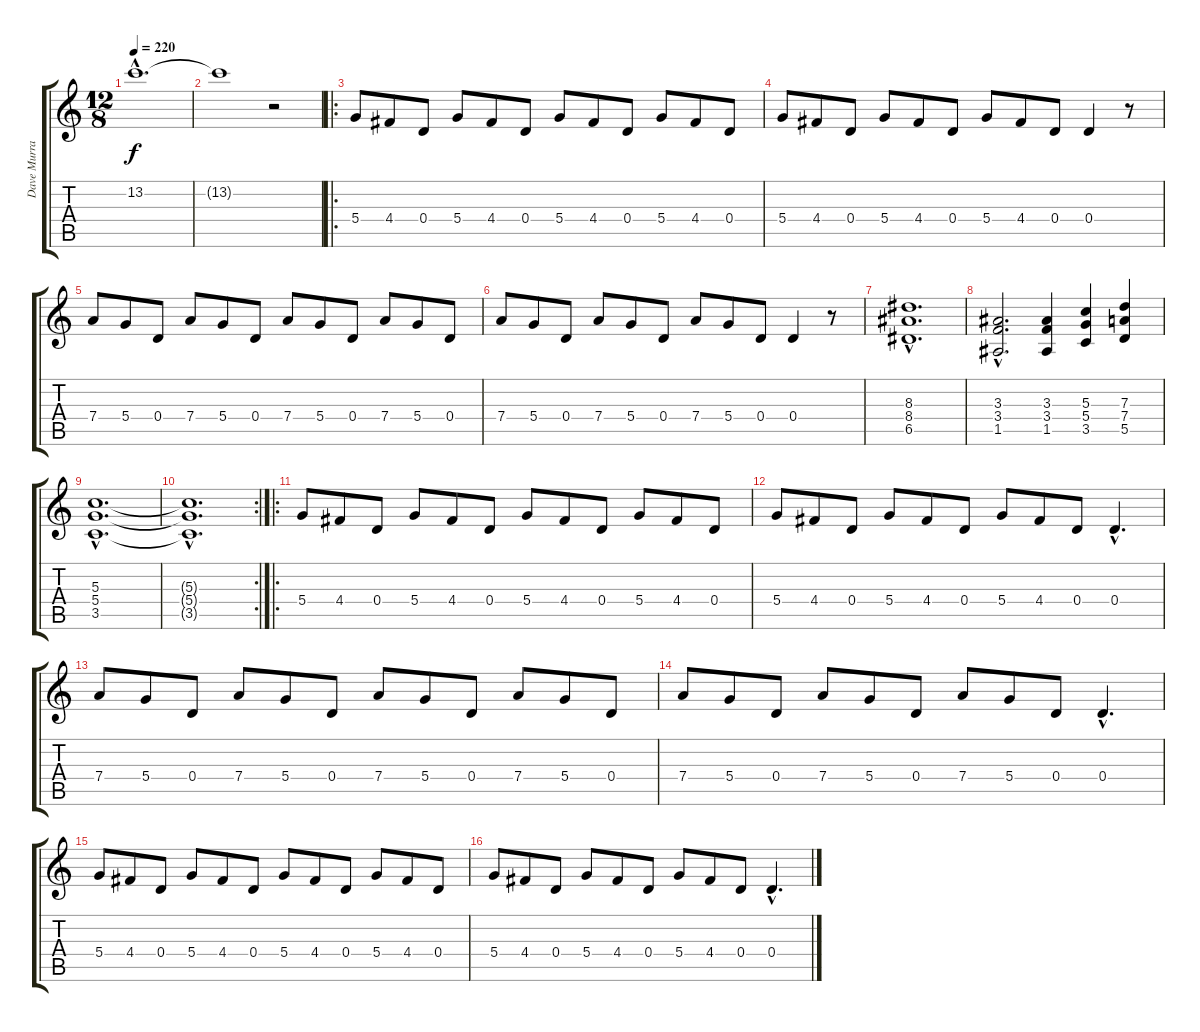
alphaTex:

\track ("Dave Murray" "Dave Murra") {instrument distortionguitar}
\staff {score tabs}
\tuning (E4 B3 G3 D3 A2 E2) {hide}
\ts (12 8)
\tempo 220
\clef g2
\ks c
13.2{hac}.1{d dy f} |
13.2{t}.1 r.2 |
\ro
5.4.8 4.4.8 0.4.8 5.4.8 4.4.8 0.4.8 5.4.8 4.4.8 0.4.8 5.4.8 4.4.8 0.4.8 |
5.4.8 4.4.8 0.4.8 5.4.8 4.4.8 0.4.8 5.4.8 4.4.8 0.4.8 0.4.4 r.8 |
7.4.8 5.4.8 0.4.8 7.4.8 5.4.8 0.4.8 7.4.8 5.4.8 0.4.8 7.4.8 5.4.8 0.4.8 |
7.4.8 5.4.8 0.4.8 7.4.8 5.4.8 0.4.8 7.4.8 5.4.8 0.4.8 0.4.4 r.8 |
(8.3{hac} 8.4{hac} 6.5{hac}).1{d} |
(3.3{hac} 3.4{hac} 1.5{hac}).2{d} (3.3 3.4 1.5).4 (5.3 5.4 3.5).4 (7.3 7.4 5.5).4 |
(5.3{hac} 5.4{hac} 3.5{hac}).1{d} |
\rc 2
(5.3{hac t} 5.4{hac t} 3.5{hac t}).1{d} |
\ro
5.4.8 4.4.8 0.4.8 5.4.8 4.4.8 0.4.8 5.4.8 4.4.8 0.4.8 5.4.8 4.4.8 0.4.8 |
5.4.8 4.4.8 0.4.8 5.4.8 4.4.8 0.4.8 5.4.8 4.4.8 0.4.8 0.4{hac}.4{d} |
7.4.8 5.4.8 0.4.8 7.4.8 5.4.8 0.4.8 7.4.8 5.4.8 0.4.8 7.4.8 5.4.8 0.4.8 |
7.4.8 5.4.8 0.4.8 7.4.8 5.4.8 0.4.8 7.4.8 5.4.8 0.4.8 0.4{hac}.4{d} |
5.4.8 4.4.8 0.4.8 5.4.8 4.4.8 0.4.8 5.4.8 4.4.8 0.4.8 5.4.8 4.4.8 0.4.8 |
5.4.8 4.4.8 0.4.8 5.4.8 4.4.8 0.4.8 5.4.8 4.4.8 0.4.8 0.4{hac}.4{d}
